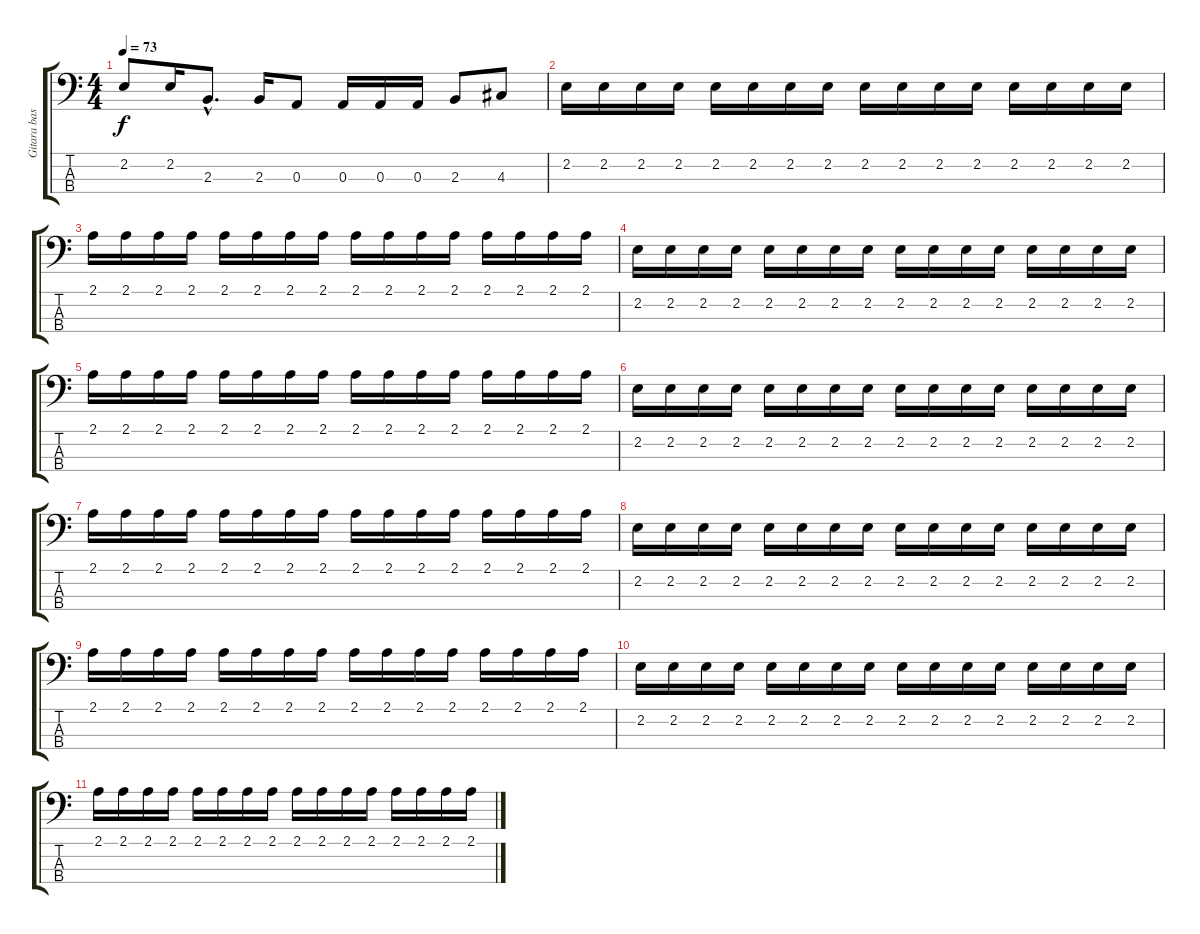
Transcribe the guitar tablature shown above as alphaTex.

\track ("Gitara basowa" "Gitara bas") {instrument electricbassfinger}
\staff {score tabs}
\tuning (G2 D2 A1 E1) {hide}
\ts (4 4)
\tempo 73
\clef f4
\ks c
2.2.8{dy f} 2.2.16 2.3{hac}.8{d} 2.3.16 0.3.8 0.3.16 0.3.16 0.3.16 2.3.8 4.3.8 |
2.2.16 2.2.16 2.2.16 2.2.16 2.2.16 2.2.16 2.2.16 2.2.16 2.2.16 2.2.16 2.2.16 2.2.16 2.2.16 2.2.16 2.2.16 2.2.16 |
2.1.16 2.1.16 2.1.16 2.1.16 2.1.16 2.1.16 2.1.16 2.1.16 2.1.16 2.1.16 2.1.16 2.1.16 2.1.16 2.1.16 2.1.16 2.1.16 |
2.2.16 2.2.16 2.2.16 2.2.16 2.2.16 2.2.16 2.2.16 2.2.16 2.2.16 2.2.16 2.2.16 2.2.16 2.2.16 2.2.16 2.2.16 2.2.16 |
2.1.16 2.1.16 2.1.16 2.1.16 2.1.16 2.1.16 2.1.16 2.1.16 2.1.16 2.1.16 2.1.16 2.1.16 2.1.16 2.1.16 2.1.16 2.1.16 |
2.2.16 2.2.16 2.2.16 2.2.16 2.2.16 2.2.16 2.2.16 2.2.16 2.2.16 2.2.16 2.2.16 2.2.16 2.2.16 2.2.16 2.2.16 2.2.16 |
2.1.16 2.1.16 2.1.16 2.1.16 2.1.16 2.1.16 2.1.16 2.1.16 2.1.16 2.1.16 2.1.16 2.1.16 2.1.16 2.1.16 2.1.16 2.1.16 |
2.2.16 2.2.16 2.2.16 2.2.16 2.2.16 2.2.16 2.2.16 2.2.16 2.2.16 2.2.16 2.2.16 2.2.16 2.2.16 2.2.16 2.2.16 2.2.16 |
2.1.16 2.1.16 2.1.16 2.1.16 2.1.16 2.1.16 2.1.16 2.1.16 2.1.16 2.1.16 2.1.16 2.1.16 2.1.16 2.1.16 2.1.16 2.1.16 |
2.2.16 2.2.16 2.2.16 2.2.16 2.2.16 2.2.16 2.2.16 2.2.16 2.2.16 2.2.16 2.2.16 2.2.16 2.2.16 2.2.16 2.2.16 2.2.16 |
2.1.16 2.1.16 2.1.16 2.1.16 2.1.16 2.1.16 2.1.16 2.1.16 2.1.16 2.1.16 2.1.16 2.1.16 2.1.16 2.1.16 2.1.16 2.1.16
